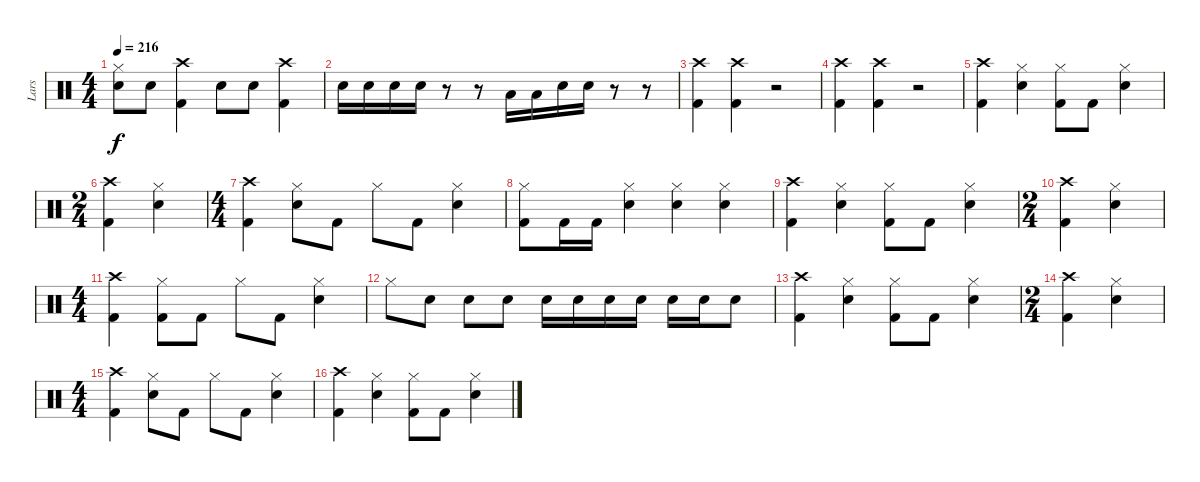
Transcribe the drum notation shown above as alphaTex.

\track ("Lars" "Lars") {instrument percussion}
\staff {score}
\articulation defaults
\ts (4 4)
\tempo 216
\clef neutral
\ks c
("Hi-Hat (closed)" "Electric Snare (hit)").8{dy f} "Electric Snare (hit)".8 ("Crash high (hit)" "Kick (hit) 2").4 "Electric Snare (hit)".8 "Electric Snare (hit)".8 ("Crash high (hit)" "Kick (hit) 2").4 |
"Electric Snare (hit)".16 "Electric Snare (hit)".16 "Electric Snare (hit)".16 "Electric Snare (hit)".16 r.8 r.8 "Low Floor Tom (hit)".16 "Low Floor Tom (hit)".16 "Electric Snare (hit)".16 "Electric Snare (hit)".16 r.8 r.8 |
("Crash high (hit)" "Kick (hit) 2").4 ("Crash high (hit)" "Kick (hit) 2").4 r.2 |
("Crash high (hit)" "Kick (hit) 2").4 ("Crash high (hit)" "Kick (hit) 2").4 r.2 |
("Crash high (hit)" "Kick (hit) 2").4 ("Hi-Hat (closed)" "Electric Snare (hit)").4 ("Hi-Hat (closed)" "Kick (hit) 2").8 "Kick (hit) 2".8 ("Hi-Hat (closed)" "Electric Snare (hit)").4 |
\ts (2 4)
("Crash high (hit)" "Kick (hit) 2").4 ("Hi-Hat (closed)" "Electric Snare (hit)").4 |
\ts (4 4)
("Crash high (hit)" "Kick (hit) 2").4 ("Hi-Hat (closed)" "Electric Snare (hit)").8 "Kick (hit) 2".8 "Hi-Hat (closed)".8 "Kick (hit) 2".8 ("Hi-Hat (closed)" "Electric Snare (hit)").4 |
("Hi-Hat (closed)" "Kick (hit) 2").8 "Kick (hit) 2".16 "Kick (hit) 2".16 ("Hi-Hat (closed)" "Electric Snare (hit)").4 ("Hi-Hat (closed)" "Electric Snare (hit)").4 ("Hi-Hat (closed)" "Electric Snare (hit)").4 |
("Crash high (hit)" "Kick (hit) 2").4 ("Hi-Hat (closed)" "Electric Snare (hit)").4 ("Hi-Hat (closed)" "Kick (hit) 2").8 "Kick (hit) 2".8 ("Hi-Hat (closed)" "Electric Snare (hit)").4 |
\ts (2 4)
("Crash high (hit)" "Kick (hit) 2").4 ("Hi-Hat (closed)" "Electric Snare (hit)").4 |
\ts (4 4)
("Crash high (hit)" "Kick (hit) 2").4 ("Hi-Hat (closed)" "Kick (hit) 2").8 "Kick (hit) 2".8 "Hi-Hat (closed)".8 "Kick (hit) 2".8 ("Hi-Hat (closed)" "Electric Snare (hit)").4 |
"Hi-Hat (closed)".8 "Electric Snare (hit)".8 "Electric Snare (hit)".8 "Electric Snare (hit)".8 "Electric Snare (hit)".16 "Electric Snare (hit)".16 "Electric Snare (hit)".16 "Electric Snare (hit)".16 "Electric Snare (hit)".16 "Electric Snare (hit)".16 "Electric Snare (hit)".8 |
("Crash high (hit)" "Kick (hit) 2").4 ("Hi-Hat (closed)" "Electric Snare (hit)").4 ("Hi-Hat (closed)" "Kick (hit) 2").8 "Kick (hit) 2".8 ("Hi-Hat (closed)" "Electric Snare (hit)").4 |
\ts (2 4)
("Crash high (hit)" "Kick (hit) 2").4 ("Hi-Hat (closed)" "Electric Snare (hit)").4 |
\ts (4 4)
("Crash high (hit)" "Kick (hit) 2").4 ("Hi-Hat (closed)" "Electric Snare (hit)").8 "Kick (hit) 2".8 "Hi-Hat (closed)".8 "Kick (hit) 2".8 ("Hi-Hat (closed)" "Electric Snare (hit)").4 |
("Crash high (hit)" "Kick (hit) 2").4 ("Hi-Hat (closed)" "Electric Snare (hit)").4 ("Hi-Hat (closed)" "Kick (hit) 2").8 "Kick (hit) 2".8 ("Hi-Hat (closed)" "Electric Snare (hit)").4
